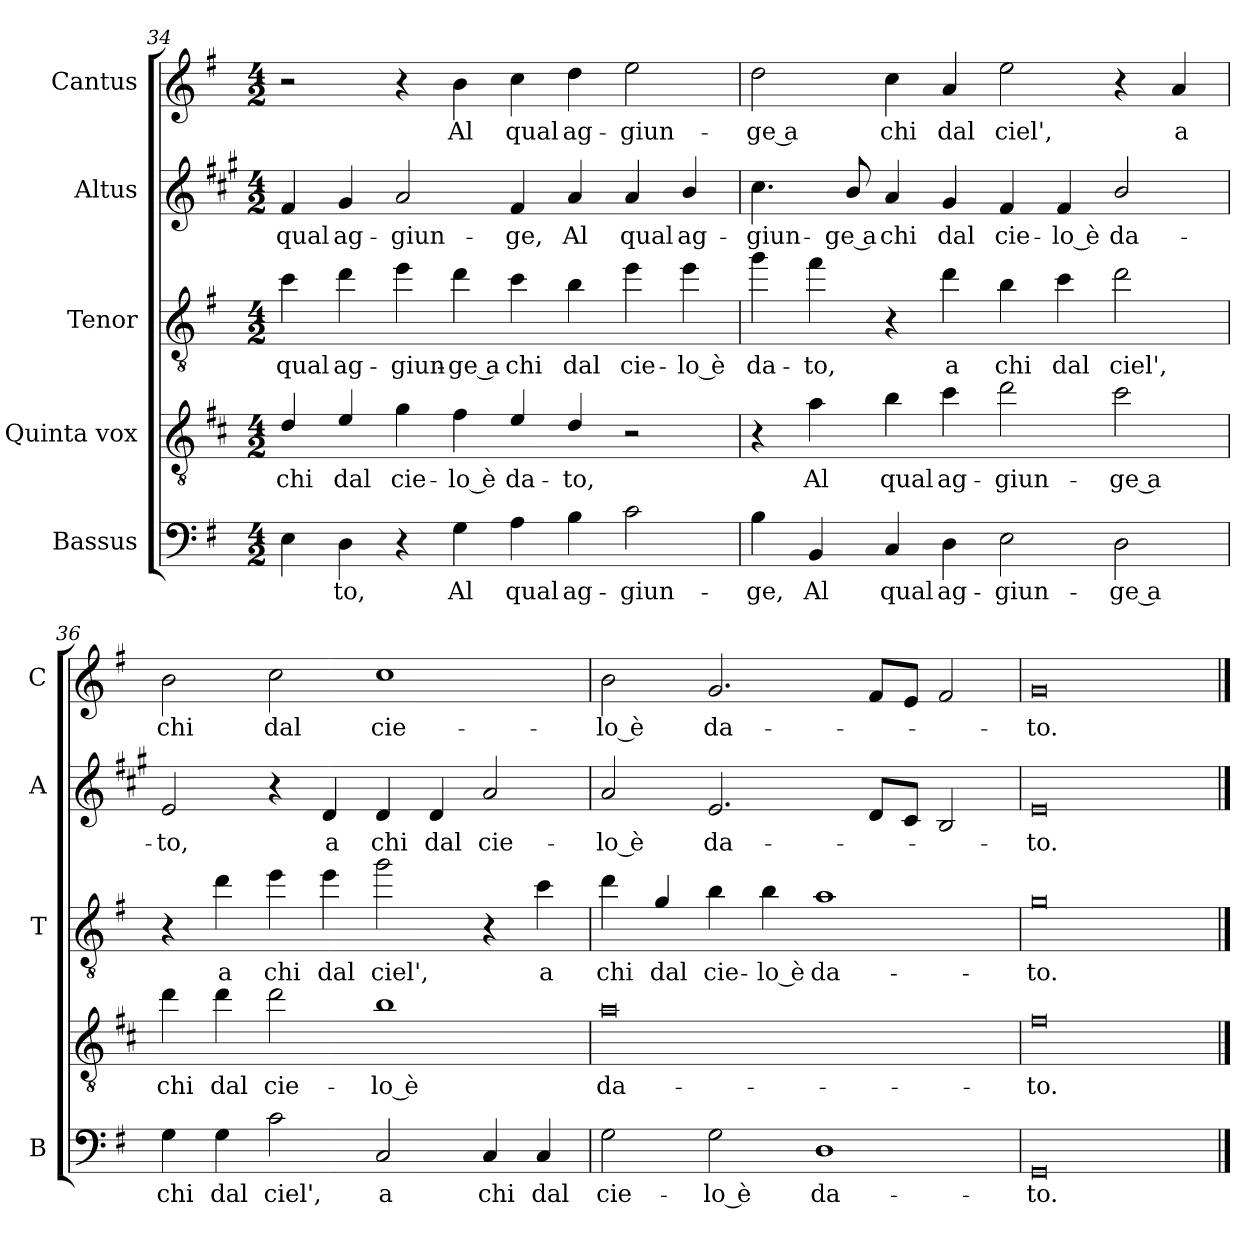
**kern	**text	**kern	**text	**kern	**text	**kern	**text	**kern	**text
*part5	*part5	*part4	*part4	*part3	*part3	*part2	*part2	*part1	*part1
*staff5	*staff5	*staff4	*staff4	*staff3	*staff3	*staff2	*staff2	*staff1	*staff1
*I"Bassus	*	*I"Quinta vox	*	*I"Tenor	*	*I"Altus	*	*I"Cantus	*
*I'B	*	*	*	*I'T	*	*I'A	*	*I'C	*
*clefF4	*	*clefGv2	*	*clefGv2	*	*clefG2	*	*clefG2	*
*	*	*ITrd4c7	*	*ITrd8c14	*	*ITrd1c2	*	*	*
*k[f#]	*	*k[f#]	*	*k[f#]	*	*k[f#]	*	*k[f#]	*
*G:	*	*G:	*	*G:	*	*G:	*	*G:	*
*M4/2	*	*M4/2	*	*M4/2	*	*M4/2	*	*M4/2	*
=34	=34	=34	=34	=34	=34	=34	=34	=34	=34
!	!	!	!LO:LY:b	!	!LO:LY:b	!	!LO:LY:b	!	!
4E\	.	4G/	chi	4c\	qual	4e/	qual	2r	.
!	!LO:LY:b	!	!LO:LY:b	!	!LO:LY:b	!	!LO:LY:b	!	!
4D\	-to,	4A/	dal	4d\	ag-	4f#/	ag-	.	.
!	!	!	!LO:LY:b	!	!LO:LY:b	!	!LO:LY:b	!	!
4r	.	4c\	cie-	4e\	-giun-	2g/	-giun-	4r	.
!	!LO:LY:b	!	!LO:LY:b	!	!LO:LY:b	!	!	!	!LO:LY:b
4G\	Al	4B\	-lo è	4d\	-ge a	.	.	4b\	Al
!	!LO:LY:b	!	!LO:LY:b	!	!LO:LY:b	!	!LO:LY:b	!	!LO:LY:b
4A\	qual	4A/	da-	4c\	chi	4e/	-ge,	4cc\	qual
!	!LO:LY:b	!	!LO:LY:b	!	!LO:LY:b	!	!LO:LY:b	!	!LO:LY:b
4B\	ag-	4G/	-to,	4B\	dal	4g/	Al	4dd\	ag-
!	!LO:LY:b	!	!	!	!LO:LY:b	!	!LO:LY:b	!	!LO:LY:b
2c\	-giun-	2r	.	4e\	cie-	4g/	qual	2ee\	-giun-
!	!	!	!	!	!LO:LY:b	!	!LO:LY:b	!	!
.	.	.	.	4e\	-lo è	4a/	ag-	.	.
!!LO:LB:g=z
=35	=35	=35	=35	=35	=35	=35	=35	=35	=35
!	!LO:LY:b	!	!	!	!LO:LY:b	!	!LO:LY:b	!	!LO:LY:b
4B\	-ge,	4r	.	4g\	da-	4.b\	-giun-	2dd\	-ge a
!	!LO:LY:b	!	!LO:LY:b	!	!LO:LY:b	!	!	!	!
4BB/	Al	4d\	Al	4f#\	-to,	.	.	.	.
!	!	!	!	!	!	!	!LO:LY:b	!	!
.	.	.	.	.	.	8a/	-ge a	.	.
!	!LO:LY:b	!	!LO:LY:b	!	!	!	!LO:LY:b	!	!LO:LY:b
4C/	qual	4e\	qual	4r	.	4g/	chi	4cc\	chi
!	!LO:LY:b	!	!LO:LY:b	!	!LO:LY:b	!	!LO:LY:b	!	!LO:LY:b
4D\	ag-	4f#\	ag-	4d\	a	4f#/	dal	4a/	dal
!	!LO:LY:b	!	!LO:LY:b	!	!LO:LY:b	!	!LO:LY:b	!	!LO:LY:b
2E\	-giun-	2g\	-giun-	4B\	chi	4e/	cie-	2ee\	ciel',
!	!	!	!	!	!LO:LY:b	!	!LO:LY:b	!	!
.	.	.	.	4c\	dal	4e/	-lo è	.	.
!	!LO:LY:b	!	!LO:LY:b	!	!LO:LY:b	!	!LO:LY:b	!	!
2D\	-ge a	2f#\	-ge a	2d\	ciel',	2a/	da-	4r	.
!	!	!	!	!	!	!	!	!	!LO:LY:b
.	.	.	.	.	.	.	.	4a/	a
=36	=36	=36	=36	=36	=36	=36	=36	=36	=36
!	!LO:LY:b	!	!LO:LY:b	!	!	!	!LO:LY:b	!	!LO:LY:b
4G\	chi	4g\	chi	4r	.	2d/	-to,	2b\	chi
!	!LO:LY:b	!	!LO:LY:b	!	!LO:LY:b	!	!	!	!
4G\	dal	4g\	dal	4d\	a	.	.	.	.
!	!LO:LY:b	!	!LO:LY:b	!	!LO:LY:b	!	!	!	!LO:LY:b
2c\	ciel',	2g\	cie-	4e\	chi	4r	.	2cc\	dal
!	!	!	!	!	!LO:LY:b	!	!LO:LY:b	!	!
.	.	.	.	4e\	dal	4c/	a	.	.
!	!LO:LY:b	!	!LO:LY:b	!	!LO:LY:b	!	!LO:LY:b	!	!LO:LY:b
2C/	a	1e	-lo è	2g\	ciel',	4c/	chi	1cc	cie-
!	!	!	!	!	!	!	!LO:LY:b	!	!
.	.	.	.	.	.	4c/	dal	.	.
!	!LO:LY:b	!	!	!	!	!	!LO:LY:b	!	!
4C/	chi	.	.	4r	.	2g/	cie-	.	.
!	!LO:LY:b	!	!	!	!LO:LY:b	!	!	!	!
4C/	dal	.	.	4c\	a	.	.	.	.
=37	=37	=37	=37	=37	=37	=37	=37	=37	=37
!	!LO:LY:b	!	!LO:LY:b	!	!LO:LY:b	!	!LO:LY:b	!	!LO:LY:b
2G\	cie-	0d	da-	4d\	chi	2g/	-lo è	2b\	-lo è
!	!	!	!	!	!LO:LY:b	!	!	!	!
.	.	.	.	4G/	dal	.	.	.	.
!	!LO:LY:b	!	!	!	!LO:LY:b	!	!LO:LY:b	!	!LO:LY:b
2G\	-lo è	.	.	4B\	cie-	2.d/	da-	2.g/	da-
!	!	!	!	!	!LO:LY:b	!	!	!	!
.	.	.	.	4B\	-lo è	.	.	.	.
!	!LO:LY:b	!	!	!	!LO:LY:b	!	!	!	!
1D	da-	.	.	1A	da-	.	.	.	.
.	.	.	.	.	.	8c/L	.	8f#/L	.
.	.	.	.	.	.	8B/J	.	8e/J	.
.	.	.	.	.	.	2A/	.	2f#/	.
=38	=38	=38	=38	=38	=38	=38	=38	=38	=38
!	!LO:LY:b	!	!LO:LY:b	!	!LO:LY:b	!	!LO:LY:b	!	!LO:LY:b
0GG	-to.	0B	-to.	0G	-to.	0d	-to.	0g	-to.
==	==	==	==	==	==	==	==	==	==
*-	*-	*-	*-	*-	*-	*-	*-	*-	*-
